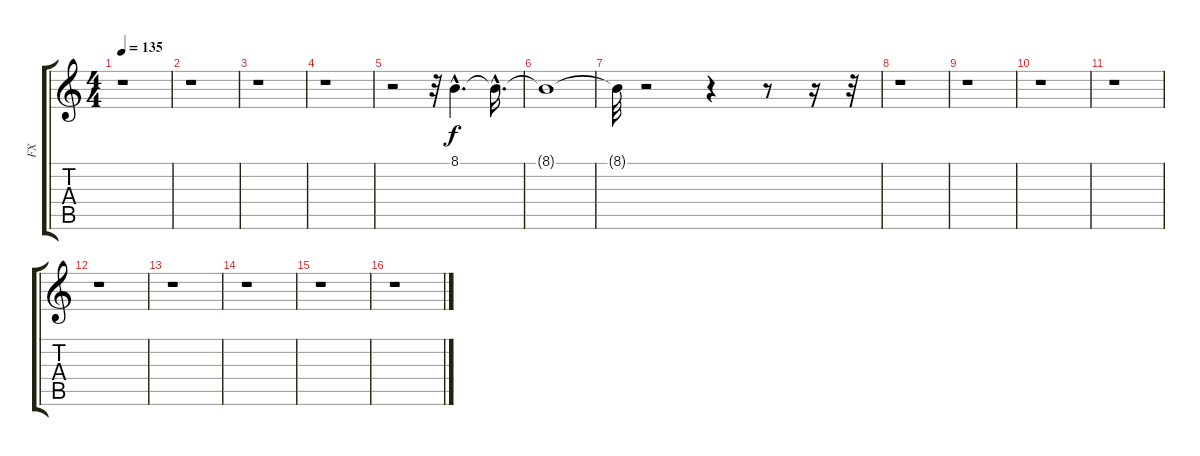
\track ("FX" "FX") {instrument fx2soundtrack}
\staff {score tabs}
\tuning (Eb4 Bb3 Gb3 Db3 Ab2 Eb2) {hide}
\ts (4 4)
\tempo 135
\clef g2
\ks c
r.1{dy f instrument fx2soundtrack} |
r.1 |
r.1 |
r.1 |
r.2 r.32 8.1{hac}.4{d} 8.1{hac t}.16{d} |
8.1{t}.1 |
8.1{t}.32 r.2 r.4 r.8 r.16 r.32 |
r.1 |
r.1 |
r.1 |
r.1 |
r.1 |
r.1 |
r.1 |
r.1 |
r.1
